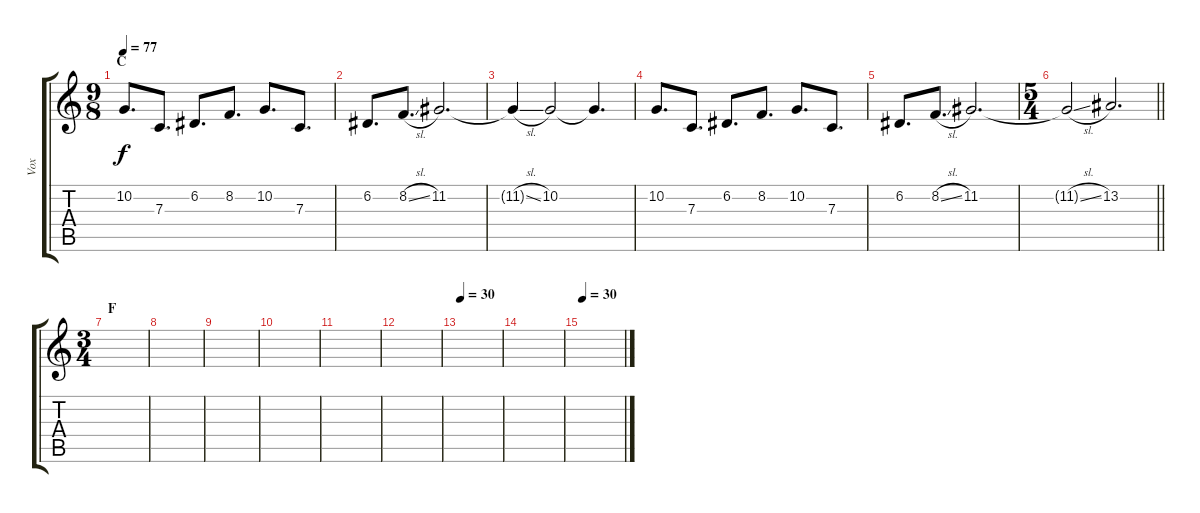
\track ("Vox" "Vox") {instrument lead2sawtooth}
\staff {score tabs}
\tuning (D4 A3 F3 C3 G2 C2) {hide}
\ts (9 8)
\section ("" "C")
\tempo 77
\clef g2
\ks c
10.2.8{d dy f} 7.3.8{d} 6.2.8{d} 8.2.8{d} 10.2.8{d} 7.3.8{d} |
6.2.8{d} 8.2{sl}.8{d} 11.2.2{d} |
11.2{sl t}.4 10.2.2 10.2{t}.4{d} |
10.2.8{d} 7.3.8{d} 6.2.8{d} 8.2.8{d} 10.2.8{d} 7.3.8{d} |
6.2.8{d} 8.2{sl}.8{d} 11.2.2{d} |
\ts (5 4)
\barLineRight lightlight
11.2{sl t}.2 13.2.2{d} |
\ts (3 4)
\section ("" "F")
|
|
|
|
|
|
\tempo 30
|
|
\tempo 30
